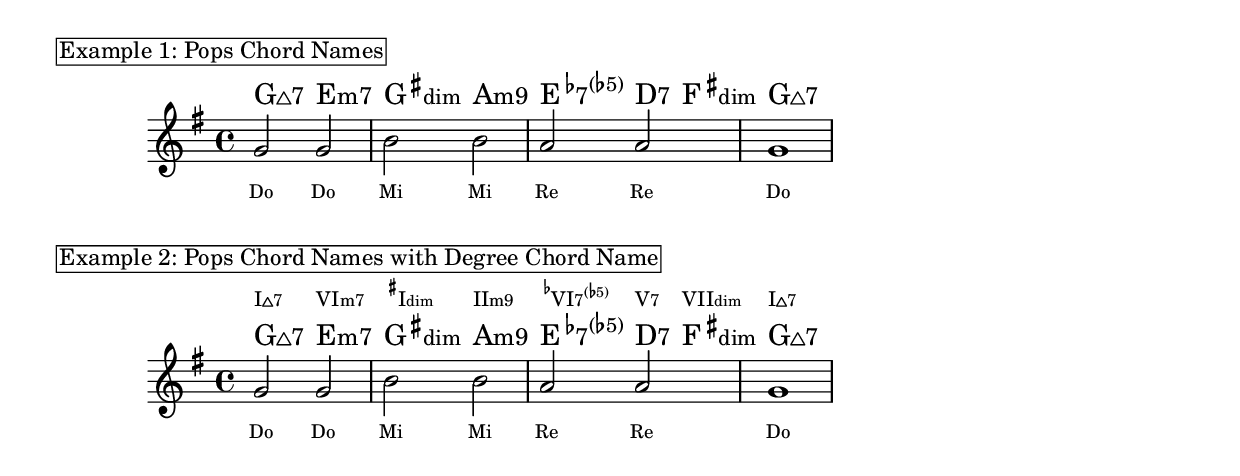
%% Kuruma,Keizo k@ nospam flat7th.org (please remove nospam)
\version "2.23.12"
%% Kuruma,Keizo k@ nospam flat7th.org (please remove nospam)
\version "2.23.12"

%% modification of the procedure "chordRootNamer", Pops Chord Name
%%---- Definition of chord alterations -------
%%  (based on https://github.com/artemispax/lilyscores)
#(define (popsChordRootNamer pitch majmin)  ;majmin is a required argument for "chordNamer", but not used here
  (let* ((alt (ly:pitch-alteration pitch)))
    (make-line-markup
      (list
        (make-simple-markup
          (vector-ref #("C" "D" "E" "F" "G" "A" "B")
            (ly:pitch-notename pitch)))
        (if (= alt 0)      ; alteration ?
          (markup "")      ; do nothing
          (make-line-markup ; markup sharp or flat
            (list
              (make-hspace-markup (if (= alt FLAT) 0.5 0.5))
              (make-fontsize-markup -2.5
                (make-raise-markup 1.2 (alteration->text-accidental-markup alt))
              )
              (make-hspace-markup (if (= alt SHARP) 0.2 0.1))
            ))
        )
      )
    )
  )
)

%% modification of the procedure "chordRootNamer", Roman Number Degree Chord Name
%% works only C Major. so need "translate to c" block on outside.
#(define (CMajDegreeNamer pitch majmin)  ;majmin is a required argument for "chordNamer", but not used here
  (let* ((alt (ly:pitch-alteration pitch)))
    (make-line-markup
      (list
        (if (= alt 0)      ; alteration ?
          (markup "")      ; do nothing
          (make-line-markup ; markup sharp or flat
            (list
              (make-hspace-markup (if (= alt FLAT) 0.5 0.5))
              (make-fontsize-markup -2.5
                (make-raise-markup 1.2 (alteration->text-accidental-markup alt))
              )
              (make-hspace-markup (if (= alt SHARP) 0.2 0.1))
            ))
        )
        (make-simple-markup
          (vector-ref #("I" "II" "III" "IV" "V" "VI" "VII")
            (ly:pitch-notename pitch)))
      )
    )
  )
)


%accSharp = \markup { \super \sharp }
%accFlat  = \markup { \super \flat }
accSharp = \markup { \musicglyph "accidentals.sharp.figbass" }
accFlat = \markup { \musicglyph "accidentals.flat.figbass" }

popsChordExceptMarkup = {
% power
  <c g>1-\markup		{ \fontsize #-1.5 { "5" } } % :5
  <c g d'>1-\markup		{ \fontsize #-2.5 { "59" } } % :5.9
  <c e g d'>1-\markup		{ \fontsize #-2.5 { "add9" } } % ?

% major 3rd
  <c e g a>1-\markup		{ \fontsize #-1.5 { "6" } } % :6
  <c e g a d'>1-\markup		{ \fontsize #-1.5 { "69" } } % :6.9
  <c e g b>1-\markup		{ \fontsize #-1.5 { #whiteTriangleMarkup "7" } } % :maj7
  <c e g b d'>1-\markup		{ \fontsize #-1.5 { #whiteTriangleMarkup "9" } } % :maj9
  <c e g b f'>1-\markup		{ \fontsize #-1.5 { #whiteTriangleMarkup "7" \super { "(11)" } } } % :maj7.11
  <c e g b fis'>1-\markup	{ \fontsize #-1.5 { #whiteTriangleMarkup "7" \super { "(" \accSharp "11)" } } } % :maj7.11+
  <c e g b as'>1-\markup	{ \fontsize #-1.5 { #whiteTriangleMarkup "7" \super { "(" \accFlat "13)" } } } % :maj7.13-
  <c e g b a'>1-\markup		{ \fontsize #-1.5 { #whiteTriangleMarkup "7" \super { "(13)" } } } % :maj7.13

% minor 3rd
  <c es g>1-\markup		{ \fontsize #-1.5 { "m" } } % :m
  <c es g a>1-\markup		{ \fontsize #-1.5 { "m6" } } % :m.6
  <c es g bes>1-\markup		{ \fontsize #-1.5 { "m7" } } % :m7
  <c es ges bes>1-\markup	{ \fontsize #-1.5 { "m7" \super { "(" \accFlat "5)" } } } % :m7.5-
  <c es gis bes>1-\markup	{ \fontsize #-1.5 { "m7" \super { "(" \accSharp "5)" } } } % :m7.5+
  <c es g bes d'>1-\markup	{ \fontsize #-1.5 { "m9" } } % :m9
  <c es g bes f'>1-\markup	{ \fontsize #-1.5 { "m7" \super { "(11)" } } } % :m7.11
  <c es g bes fis'>1-\markup	{ \fontsize #-1.5 { "m7" \super { "(" \accSharp "11)" } } } % :m7.11+
  <c es g bes as'>1-\markup	{ \fontsize #-1.5 { "m7" \super { "(" \accFlat "13)" } } } % :m7.13-
  <c es g bes a'>1-\markup	{ \fontsize #-1.5 { "m7" \super { "(13)" } } } % :m7.13
  <c es g b'>1-\markup		{ \fontsize #-1.5 { "m7" \super { "(maj7)" } } } % :m.maj7

% dominant 7th
  <c e g bes>1-\markup		{ \fontsize #-1.5 { "7" } } % :7
  <c e g bes d'>1-\markup	{ \fontsize #-1.5 { "9" } } % :9
  <c e g bes des'>1-\markup	{ \fontsize #-1.5 { "7" \super { "(" \accFlat "9)" } } } % :9-
  <c e g bes dis'>1-\markup	{ \fontsize #-1.5 { "7" \super { "(" \accSharp "9)" } } } % :9+
  <c e g bes f'>1-\markup	{ \fontsize #-1.5 { "7" \super { "(11)" } } } % :7.11
  <c e g bes fis'>1-\markup	{ \fontsize #-1.5 { "7" \super { "(" \accSharp "11)" } } } % :7.11+
  <c e g bes as'>1-\markup	 { \fontsize #-1.5 { "7" \super { "(" \accFlat "13)" } } } % :7.13-
  <c e g bes a'>1-\markup	 { \fontsize #-1.5 { "7" \super { "(13)" } } } % :7.13
  <c e g bes d' f'>1-\markup	 { \fontsize #-1.5 { "7" \super { "(9,11)" } } } % :9.13
  <c e g bes d' fis'>1-\markup	 { \fontsize #-1.5 { "7" \super { "(9," \accSharp "11)" } } } % :9.11+
  <c e g bes d' as'>1-\markup	 { \fontsize #-1.5 { "7" \super { "(9," \accFlat "13)" } } } % :9.13-
  <c e g bes d' a'>1-\markup	 { \fontsize #-1.5 { "7" \super { "(9,13)" } } } % :9.13
  <c e g bes des' f'>1-\markup   { \fontsize #-1.5 { "7" \super { "(" \accFlat "9,11)" } } } % :9-.11
  <c e g bes des' fis'>1-\markup { \fontsize #-1.5 { "7" \super { "(" \accFlat "9," \accSharp "11)" } } } % :9-.11+
  <c e g bes des' as'>1-\markup	 { \fontsize #-1.5 { "7" \super { "(" \accFlat "9," \accFlat "13)" } } } % :9-.13-
  <c e g bes des' a'>1-\markup	 { \fontsize #-1.5 { "7" \super { "(" \accFlat "9,13)" } } } % :9-.13
  <c e g bes dis' f'>1-\markup   { \fontsize #-1.5 { "7" \super { "(" \accSharp "9,11)" } } } % :9+.11
  <c e g bes dis' fis'>1-\markup { \fontsize #-1.5 { "7" \super { "(" \accSharp "9," \accSharp "11)" } } } % :9+.11+
  <c e g bes dis' as'>1-\markup	 { \fontsize #-1.5 { "7" \super { "(" \accSharp "9," \accFlat "13)" } } } % :9+.13-
  <c e g bes dis' a'>1-\markup	 { \fontsize #-1.5 { "7" \super { "(" \accSharp "9,13)" } } } % :9+.13
  %% I don't need "g1:9-.11+.13-" etc.

% dominant 7th -5
  <c e ges bes>1-\markup	{ \fontsize #-1.5 { "7" } \super { "(" \accFlat "5)" } } % :7.5-
  <c e ges bes d'>1-\markup	{ \fontsize #-1.5 { "9" } \super { "(" \accFlat "5)" } } % :9.5-
  <c e ges bes des'>1-\markup	{ \fontsize #-1.5 { "7" } \super { "(" \accFlat "5," \accFlat "9)" } } % :9-.5-
  <c e ges bes dis'>1-\markup	{ \fontsize #-1.5 { "7" } \super { "(" \accFlat "5," \accSharp "9)" } } % :9+.5-

% dominant 7th +5
  <c e gis bes>1-\markup	{ \fontsize #-1.5 { "7" } \super { "(" \accSharp "5)" } } % :7.5+  :aug7
  <c e gis bes d'>1-\markup	{ \fontsize #-1.5 { "9" } \super { "(" \accSharp "5)" } } % :9.5+
  <c e gis bes des'>1-\markup	{ \fontsize #-1.5 { "7" } \super { "(" \accSharp "5," \accFlat "9)" } } % :9-.5+
  <c e gis bes dis'>1-\markup	{ \fontsize #-1.5 { "7" } \super { "(" \accSharp "5," \accSharp "9)" } } % :9+.5+

% diminish
  <c es ges>1-\markup		{ \fontsize #-2.5 { "dim5" } } % :dim
  <c es ges beses>1-\markup	{ \fontsize #-2.5 { "dim" } } % :dim7
  <c es ges b>1-\markup		{ \fontsize #-2.5 { "dim" \super { "(" #whiteTriangleMarkup "7)" } } }

% augument
  <c e gis>1-\markup		{ \fontsize #-2.5 { "aug" } } % :aug
  <c e gis b>1-\markup		{ \fontsize #-2.5 { "aug" \super { "(" #whiteTriangleMarkup "7)" } } }

% suspended
  <c d g>1-\markup		{ \fontsize #-3 { "sus2" } }
  <c f g>1-\markup		{ \fontsize #-3 { "sus4" } }
  <c f g bes>1-\markup		{ \fontsize #-1.5 { "7" } \fontsize #-3 { "sus4" }}

}

popsChordExcept = #(append
  (sequential-music-to-chord-exceptions popsChordExceptMarkup #t)
  ignatzekExceptions)

\layout {
  \override ChordName.font-family = #'roman
  \override ChordName.font-size = #2.0
  \context {
    \ChordNames

    chordRootNamer = #popsChordRootNamer  % update the chord names
    %%chordRootNamer = #CMajDegreeNamer   % update the chord names

    chordNameExceptions = #popsChordExcept  % update the chord exceptions
  }
}


myOriginalKey = c
myTargetKey = g

myChord = \chordmode
{
  \key c \major
  c2:maj7 a2:m7 | cis2:dim7 d2:m9 | as2:7.5- g4:7 b4:dim7 | c1:maj7 |
}

myMelody =
\relative c' {
  \key c \major
  c2 c | e2 e | d2 d | c1 |
}
\addlyrics {
  Do Do Mi Mi Re Re Do
}

\markup { \box {"Example 1: Pops Chord Names"} }

\score {

  \transpose \myOriginalKey \myTargetKey { % transpose OriginalKey to TargetKey
    <<
     \new ChordNames \myChord
     \new Staff \myMelody
    >>
  }

  \layout {
    \override LyricText.font-size = #-1.6
    \override ChordName.font-size = #2.0
    \context {
      \ChordNames
      chordRootNamer = #popsChordRootNamer  % update the chord names
    }
  }
}


\markup { \box { "Example 2: Pops Chord Names with Degree Chord Name" } }

\score {

  \transpose \myOriginalKey \myTargetKey { % transpose OriginalKey to TargetKey
    <<
      %%% Degree Chord Names
      \new ChordNames \with {
	\override ChordName.font-size = #-1
	chordRootNamer = #CMajDegreeNamer     % update the chord names
      }
      \transpose \myTargetKey c { % transpose back to "C" Key
	\myChord
      }

      %%% Normal Chord Names
      \new ChordNames \with {
	chordRootNamer = #popsChordRootNamer  % update the chord names
      }
      \myChord
      
      %%% Song
      \new Staff \myMelody
    >>
  }

  \layout {
    \override LyricText.font-size = #-1.6
    \override ChordName.font-size = #2.0
  }
}
